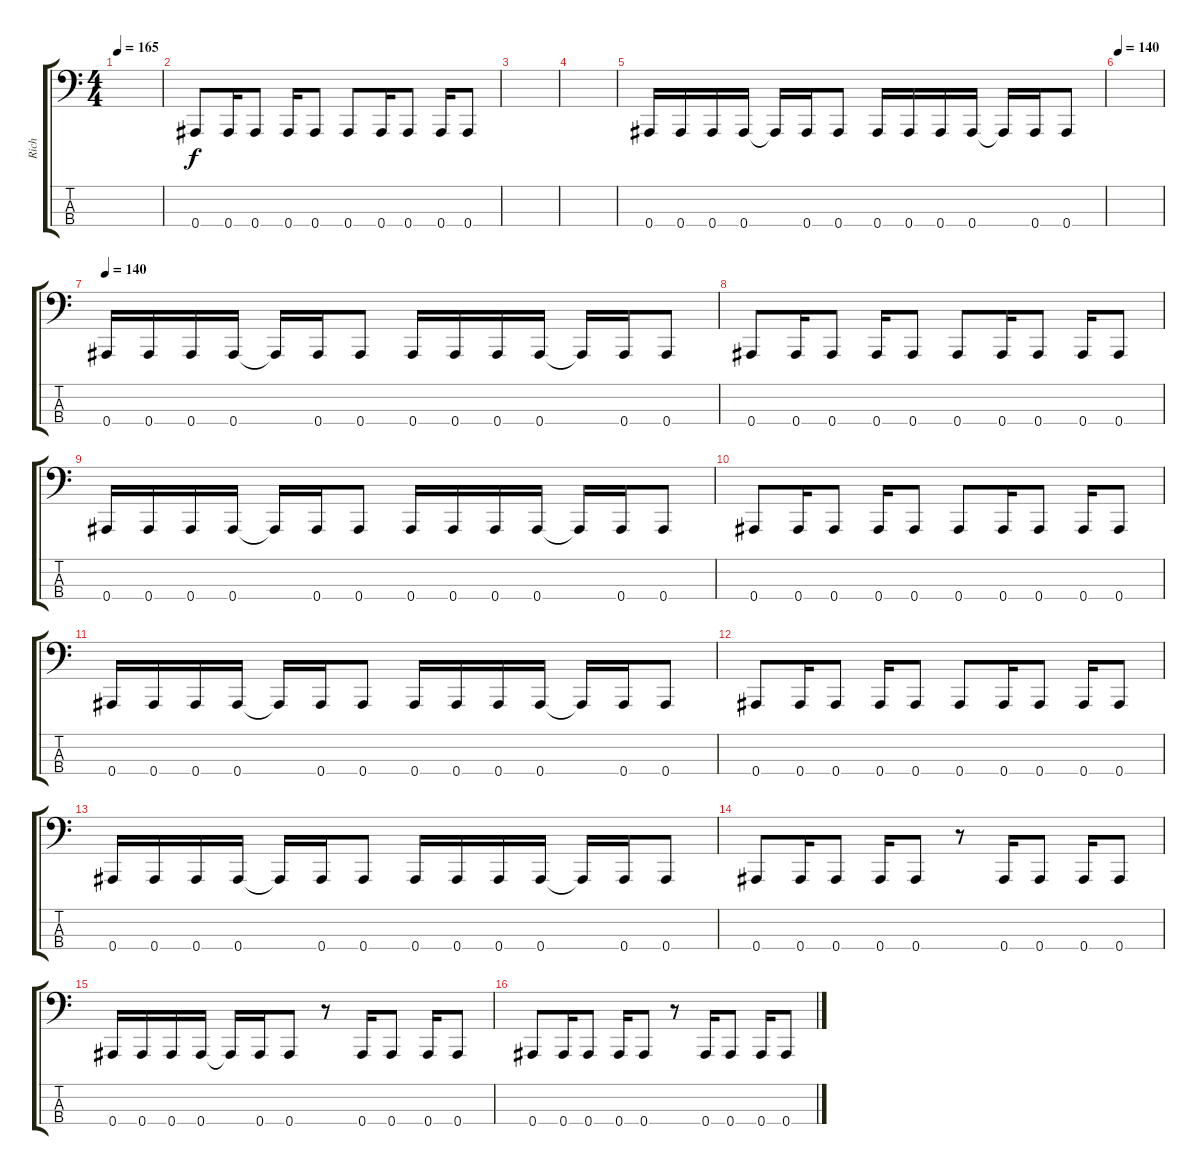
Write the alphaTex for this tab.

\track ("Rich" "Rich") {instrument electricbasspick}
\staff {score tabs}
\tuning (Eb2 Bb1 F1 Bb0) {hide}
\ts (4 4)
\tempo 165
\clef f4
\ks c
|
0.4.8 0.4.16 0.4.8 0.4.16 0.4.8 0.4.8 0.4.16 0.4.8 0.4.16 0.4.8 |
|
|
0.4.16 0.4.16 0.4.16 0.4.16 0.4{t}.16 0.4.16 0.4.8 0.4.16 0.4.16 0.4.16 0.4.16 0.4{t}.16 0.4.16 0.4.8 |
\tempo 140
|
\tempo 140
0.4.16 0.4.16 0.4.16 0.4.16 0.4{t}.16 0.4.16 0.4.8 0.4.16 0.4.16 0.4.16 0.4.16 0.4{t}.16 0.4.16 0.4.8 |
0.4.8 0.4.16 0.4.8 0.4.16 0.4.8 0.4.8 0.4.16 0.4.8 0.4.16 0.4.8 |
0.4.16 0.4.16 0.4.16 0.4.16 0.4{t}.16 0.4.16 0.4.8 0.4.16 0.4.16 0.4.16 0.4.16 0.4{t}.16 0.4.16 0.4.8 |
0.4.8 0.4.16 0.4.8 0.4.16 0.4.8 0.4.8 0.4.16 0.4.8 0.4.16 0.4.8 |
0.4.16 0.4.16 0.4.16 0.4.16 0.4{t}.16 0.4.16 0.4.8 0.4.16 0.4.16 0.4.16 0.4.16 0.4{t}.16 0.4.16 0.4.8 |
0.4.8 0.4.16 0.4.8 0.4.16 0.4.8 0.4.8 0.4.16 0.4.8 0.4.16 0.4.8 |
0.4.16 0.4.16 0.4.16 0.4.16 0.4{t}.16 0.4.16 0.4.8 0.4.16 0.4.16 0.4.16 0.4.16 0.4{t}.16 0.4.16 0.4.8 |
0.4.8 0.4.16 0.4.8 0.4.16 0.4.8 r.8 0.4.16 0.4.8 0.4.16 0.4.8 |
0.4.16 0.4.16 0.4.16 0.4.16 0.4{t}.16 0.4.16 0.4.8 r.8 0.4.16 0.4.8 0.4.16 0.4.8 |
0.4.8 0.4.16 0.4.8 0.4.16 0.4.8 r.8 0.4.16 0.4.8 0.4.16 0.4.8
